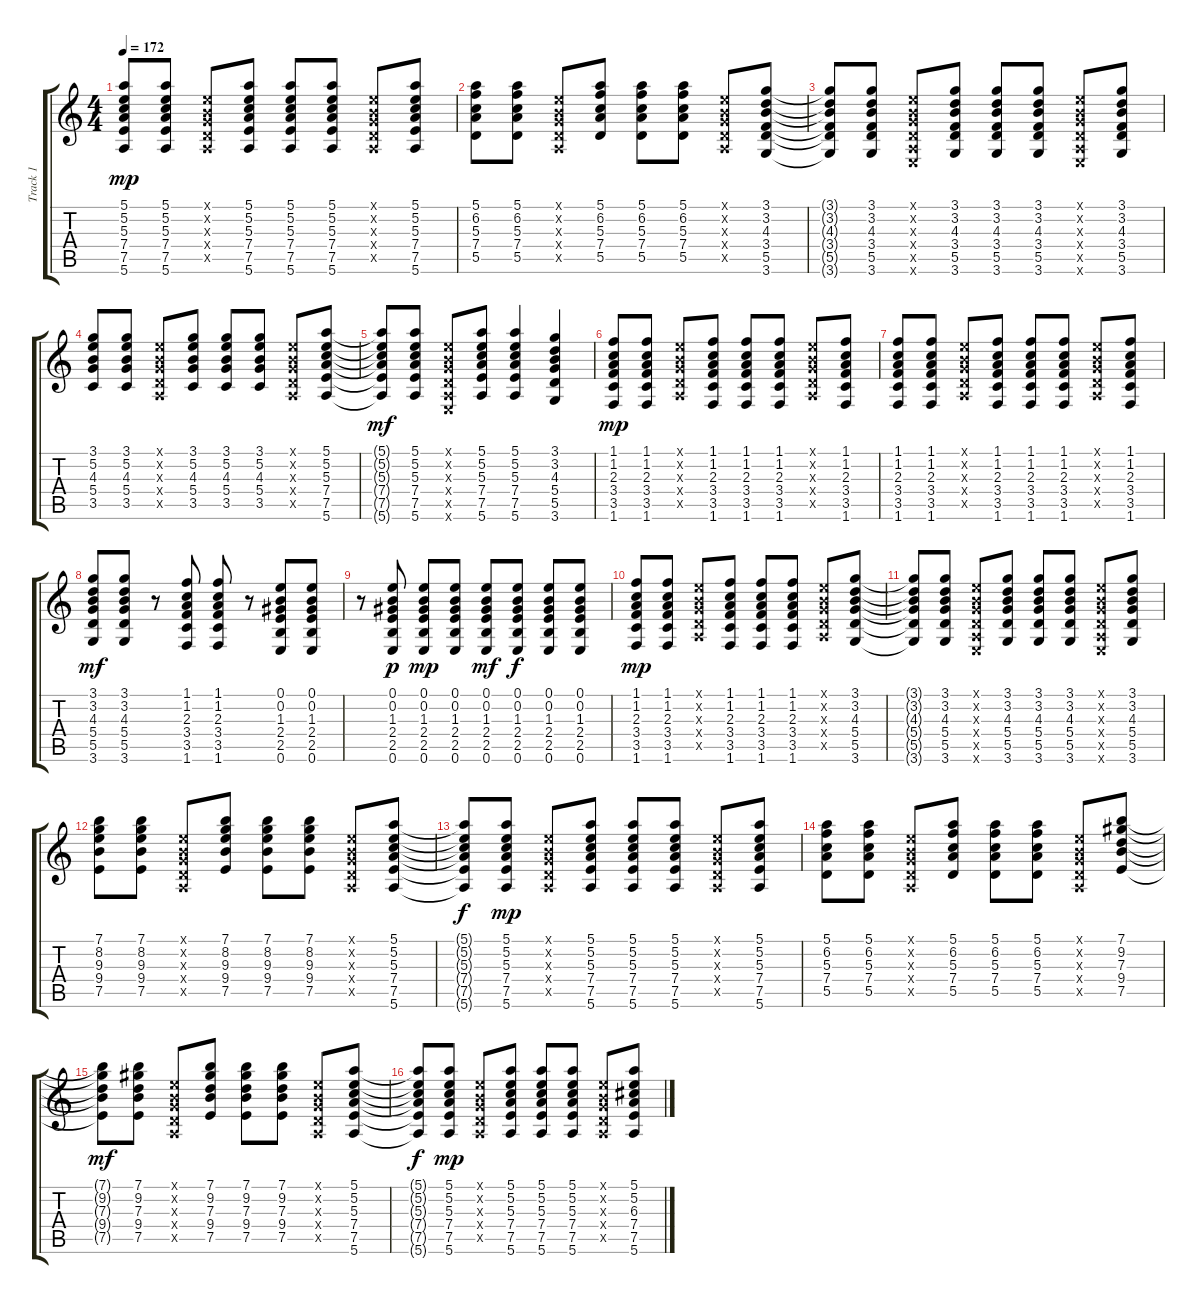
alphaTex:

\track ("Track 1" "Track 1") {instrument acousticguitarsteel}
\staff {score tabs}
\tuning (E4 B3 G3 D3 A2 E2) {hide}
\ts (4 4)
\tempo 172
\clef g2
\ks c
(5.1 5.2 5.3 7.4 7.5 5.6).8{dy mp} (5.1 5.2 5.3 7.4 7.5 5.6).8 (0.1{x} 0.2{x} 0.3{x} 0.4{x} 0.5{x}).8 (5.1 5.2 5.3 7.4 7.5 5.6).8 (5.1 5.2 5.3 7.4 7.5 5.6).8 (5.1 5.2 5.3 7.4 7.5 5.6).8 (0.1{x} 0.2{x} 0.3{x} 0.4{x} 0.5{x}).8 (5.1 5.2 5.3 7.4 7.5 5.6).8 |
(5.1 6.2 5.3 7.4 5.5).8 (5.1 6.2 5.3 7.4 5.5).8 (0.1{x} 0.2{x} 0.3{x} 0.4{x} 0.5{x}).8 (5.1 6.2 5.3 7.4 5.5).8 (5.1 6.2 5.3 7.4 5.5).8 (5.1 6.2 5.3 7.4 5.5).8 (0.1{x} 0.2{x} 0.3{x} 0.4{x} 0.5{x}).8 (3.1 3.2 4.3 3.4 5.5 3.6).8 |
(3.1{t} 3.2{t} 4.3{t} 3.4{t} 5.5{t} 3.6{t}).8 (3.1 3.2 4.3 3.4 5.5 3.6).8 (0.1{x} 0.2{x} 0.3{x} 0.4{x} 0.5{x} 0.6{x}).8 (3.1 3.2 4.3 3.4 5.5 3.6).8 (3.1 3.2 4.3 3.4 5.5 3.6).8 (3.1 3.2 4.3 3.4 5.5 3.6).8 (0.1{x} 0.2{x} 0.3{x} 0.4{x} 0.5{x} 0.6{x}).8 (3.1 3.2 4.3 3.4 5.5 3.6).8 |
(3.1 5.2 4.3 5.4 3.5).8 (3.1 5.2 4.3 5.4 3.5).8 (0.1{x} 0.2{x} 0.3{x} 0.4{x} 0.5{x}).8 (3.1 5.2 4.3 5.4 3.5).8 (3.1 5.2 4.3 5.4 3.5).8 (3.1 5.2 4.3 5.4 3.5).8 (0.1{x} 0.2{x} 0.3{x} 0.4{x} 0.5{x}).8 (5.1 5.2 5.3 7.4 7.5 5.6).8 |
(5.1{t} 5.2{t} 5.3{t} 7.4{t} 7.5{t} 5.6{t}).8{dy mf} (5.1 5.2 5.3 7.4 7.5 5.6).8 (0.1{x} 0.2{x} 0.3{x} 0.4{x} 0.5{x} 0.6{x}).8 (5.1 5.2 5.3 7.4 7.5 5.6).8 (5.1 5.2 5.3 7.4 7.5 5.6).4 (3.1 3.2 4.3 5.4 5.5 3.6).4 |
(1.1 1.2 2.3 3.4 3.5 1.6).8{dy mp} (1.1 1.2 2.3 3.4 3.5 1.6).8 (0.1{x} 0.2{x} 0.3{x} 0.4{x} 0.5{x}).8 (1.1 1.2 2.3 3.4 3.5 1.6).8 (1.1 1.2 2.3 3.4 3.5 1.6).8 (1.1 1.2 2.3 3.4 3.5 1.6).8 (0.1{x} 0.2{x} 0.3{x} 0.4{x} 0.5{x}).8 (1.1 1.2 2.3 3.4 3.5 1.6).8 |
(1.1 1.2 2.3 3.4 3.5 1.6).8 (1.1 1.2 2.3 3.4 3.5 1.6).8 (0.1{x} 0.2{x} 0.3{x} 0.4{x} 0.5{x}).8 (1.1 1.2 2.3 3.4 3.5 1.6).8 (1.1 1.2 2.3 3.4 3.5 1.6).8 (1.1 1.2 2.3 3.4 3.5 1.6).8 (0.1{x} 0.2{x} 0.3{x} 0.4{x} 0.5{x}).8 (1.1 1.2 2.3 3.4 3.5 1.6).8 |
(3.1 3.2 4.3 5.4 5.5 3.6).8{dy mf} (3.1 3.2 4.3 5.4 5.5 3.6).8 r.8 (1.1 1.2 2.3 3.4 3.5 1.6).8 (1.1 1.2 2.3 3.4 3.5 1.6).8 r.8 (0.1 0.2 1.3 2.4 2.5 0.6).8 (0.1 0.2 1.3 2.4 2.5 0.6).8 |
r.8 (0.1 0.2 1.3 2.4 2.5 0.6).8{dy p} (0.1 0.2 1.3 2.4 2.5 0.6).8{dy mp} (0.1 0.2 1.3 2.4 2.5 0.6).8 (0.1 0.2 1.3 2.4 2.5 0.6).8{dy mf} (0.1 0.2 1.3 2.4 2.5 0.6).8{dy f} (0.1 0.2 1.3 2.4 2.5 0.6).8 (0.1 0.2 1.3 2.4 2.5 0.6).8 |
(1.1 1.2 2.3 3.4 3.5 1.6).8{dy mp} (1.1 1.2 2.3 3.4 3.5 1.6).8 (0.1{x} 0.2{x} 0.3{x} 0.4{x} 0.5{x}).8 (1.1 1.2 2.3 3.4 3.5 1.6).8 (1.1 1.2 2.3 3.4 3.5 1.6).8 (1.1 1.2 2.3 3.4 3.5 1.6).8 (0.1{x} 0.2{x} 0.3{x} 0.4{x} 0.5{x}).8 (3.1 3.2 4.3 5.4 5.5 3.6).8 |
(3.1{t} 3.2{t} 4.3{t} 5.4{t} 5.5{t} 3.6{t}).8 (3.1 3.2 4.3 5.4 5.5 3.6).8 (0.1{x} 0.2{x} 0.3{x} 0.4{x} 0.5{x} 0.6{x}).8 (3.1 3.2 4.3 5.4 5.5 3.6).8 (3.1 3.2 4.3 5.4 5.5 3.6).8 (3.1 3.2 4.3 5.4 5.5 3.6).8 (0.1{x} 0.2{x} 0.3{x} 0.4{x} 0.5{x} 0.6{x}).8 (3.1 3.2 4.3 5.4 5.5 3.6).8 |
(7.1 8.2 9.3 9.4 7.5).8 (7.1 8.2 9.3 9.4 7.5).8 (0.1{x} 0.2{x} 0.3{x} 0.4{x} 0.5{x}).8 (7.1 8.2 9.3 9.4 7.5).8 (7.1 8.2 9.3 9.4 7.5).8 (7.1 8.2 9.3 9.4 7.5).8 (0.1{x} 0.2{x} 0.3{x} 0.4{x} 0.5{x}).8 (5.1 5.2 5.3 7.4 7.5 5.6).8 |
(5.1{t} 5.2{t} 5.3{t} 7.4{t} 7.5{t} 5.6{t}).8{dy f} (5.1 5.2 5.3 7.4 7.5 5.6).8{dy mp} (0.1{x} 0.2{x} 0.3{x} 0.4{x} 0.5{x}).8 (5.1 5.2 5.3 7.4 7.5 5.6).8 (5.1 5.2 5.3 7.4 7.5 5.6).8 (5.1 5.2 5.3 7.4 7.5 5.6).8 (0.1{x} 0.2{x} 0.3{x} 0.4{x} 0.5{x}).8 (5.1 5.2 5.3 7.4 7.5 5.6).8 |
(5.1 6.2 5.3 7.4 5.5).8 (5.1 6.2 5.3 7.4 5.5).8 (0.1{x} 0.2{x} 0.3{x} 0.4{x} 0.5{x}).8 (5.1 6.2 5.3 7.4 5.5).8 (5.1 6.2 5.3 7.4 5.5).8 (5.1 6.2 5.3 7.4 5.5).8 (0.1{x} 0.2{x} 0.3{x} 0.4{x} 0.5{x}).8 (7.1 9.2 7.3 9.4 7.5).8 |
(7.1{t} 9.2{t} 7.3{t} 9.4{t} 7.5{t}).8{dy mf} (7.1 9.2 7.3 9.4 7.5).8 (0.1{x} 0.2{x} 0.3{x} 0.4{x} 0.5{x}).8 (7.1 9.2 7.3 9.4 7.5).8 (7.1 9.2 7.3 9.4 7.5).8 (7.1 9.2 7.3 9.4 7.5).8 (0.1{x} 0.2{x} 0.3{x} 0.4{x} 0.5{x}).8 (5.1 5.2 5.3 7.4 7.5 5.6).8 |
(5.1{t} 5.2{t} 5.3{t} 7.4{t} 7.5{t} 5.6{t}).8{dy f} (5.1 5.2 5.3 7.4 7.5 5.6).8{dy mp} (0.1{x} 0.2{x} 0.3{x} 0.4{x} 0.5{x}).8 (5.1 5.2 5.3 7.4 7.5 5.6).8 (5.1 5.2 5.3 7.4 7.5 5.6).8 (5.1 5.2 5.3 7.4 7.5 5.6).8 (0.1{x} 0.2{x} 0.3{x} 0.4{x} 0.5{x}).8 (5.1 5.2 6.3 7.4 7.5 5.6).8
